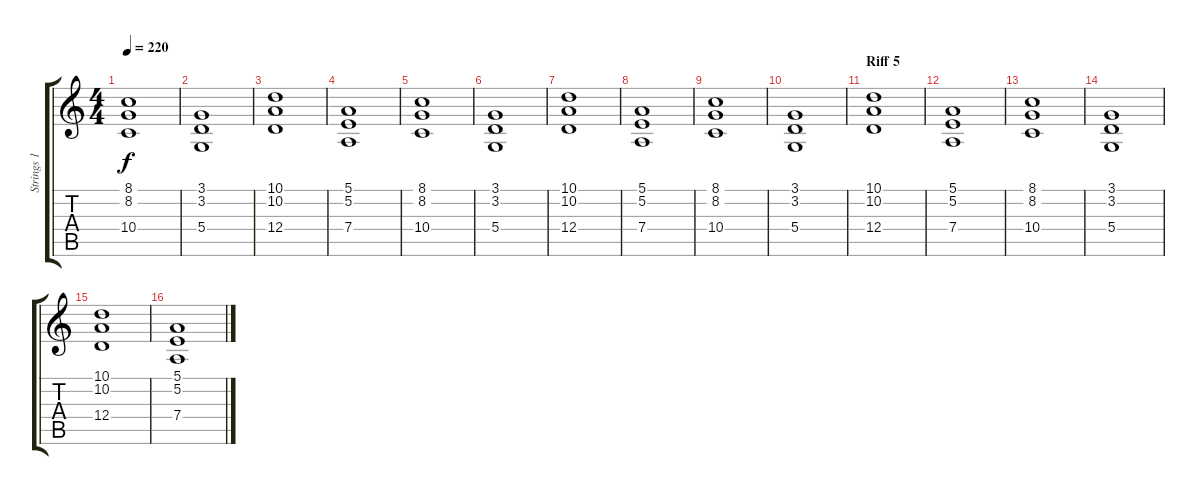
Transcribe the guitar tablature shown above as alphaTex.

\track ("Strings 1" "Strings 1") {instrument stringensemble1}
\staff {score tabs}
\tuning (E4 B3 G3 D3 A2 E2) {hide}
\ts (4 4)
\tempo 220
\clef g2
\ks c
(8.1 8.2 10.4).1{dy f} |
(3.1 3.2 5.4).1 |
(10.1 10.2 12.4).1 |
(5.1 5.2 7.4).1 |
(8.1 8.2 10.4).1 |
(3.1 3.2 5.4).1 |
(10.1 10.2 12.4).1 |
(5.1 5.2 7.4).1 |
(8.1 8.2 10.4).1 |
(3.1 3.2 5.4).1 |
\section ("" "Riff 5")
(10.1 10.2 12.4).1 |
(5.1 5.2 7.4).1 |
(8.1 8.2 10.4).1 |
(3.1 3.2 5.4).1 |
(10.1 10.2 12.4).1 |
(5.1 5.2 7.4).1
